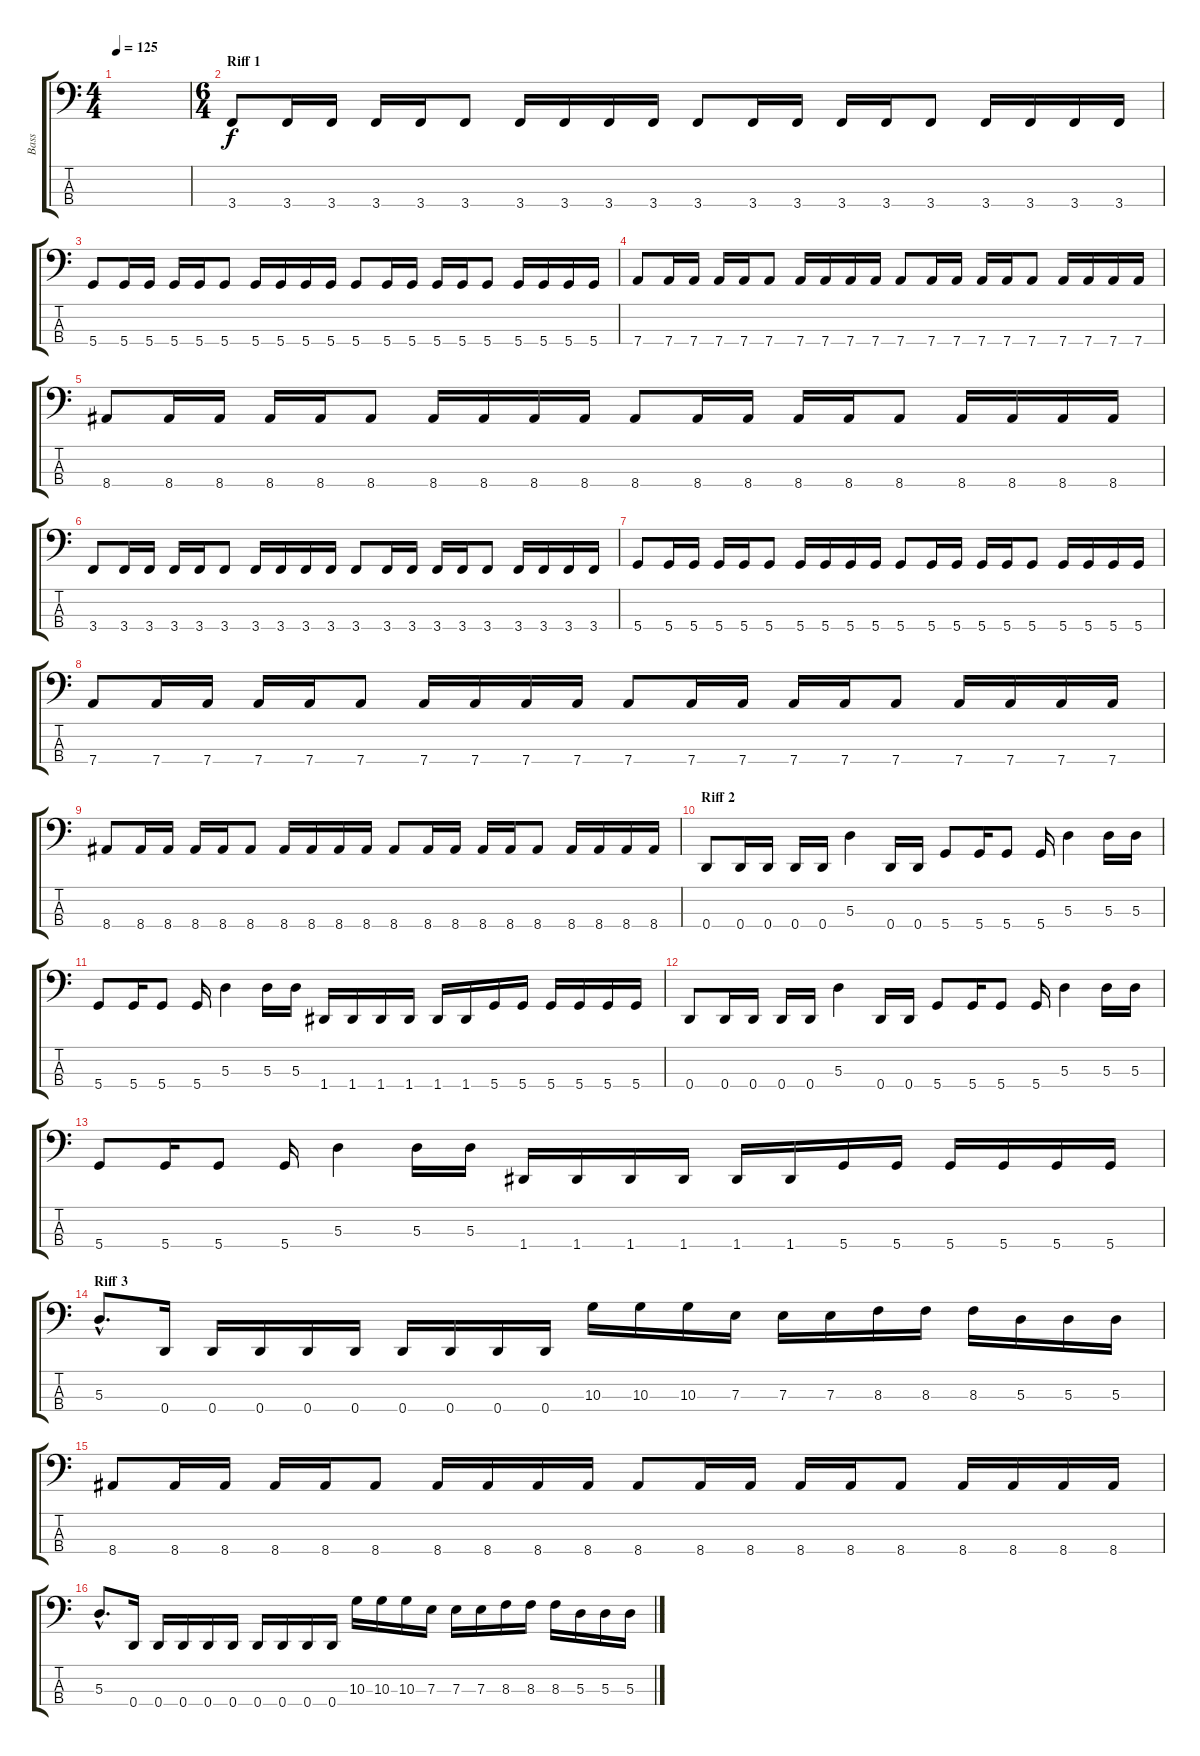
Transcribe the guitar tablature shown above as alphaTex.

\track ("Bass" "Bass") {instrument electricbassfinger}
\staff {score tabs}
\tuning (G2 D2 A1 D1) {hide}
\ts (4 4)
\tempo 125
\clef f4
\ks c
|
\ts (6 4)
\section ("" "Riff 1")
3.4.8 3.4.16 3.4.16 3.4.16 3.4.16 3.4.8 3.4.16 3.4.16 3.4.16 3.4.16 3.4.8 3.4.16 3.4.16 3.4.16 3.4.16 3.4.8 3.4.16 3.4.16 3.4.16 3.4.16 |
5.4.8 5.4.16 5.4.16 5.4.16 5.4.16 5.4.8 5.4.16 5.4.16 5.4.16 5.4.16 5.4.8 5.4.16 5.4.16 5.4.16 5.4.16 5.4.8 5.4.16 5.4.16 5.4.16 5.4.16 |
7.4.8 7.4.16 7.4.16 7.4.16 7.4.16 7.4.8 7.4.16 7.4.16 7.4.16 7.4.16 7.4.8 7.4.16 7.4.16 7.4.16 7.4.16 7.4.8 7.4.16 7.4.16 7.4.16 7.4.16 |
8.4.8 8.4.16 8.4.16 8.4.16 8.4.16 8.4.8 8.4.16 8.4.16 8.4.16 8.4.16 8.4.8 8.4.16 8.4.16 8.4.16 8.4.16 8.4.8 8.4.16 8.4.16 8.4.16 8.4.16 |
3.4.8 3.4.16 3.4.16 3.4.16 3.4.16 3.4.8 3.4.16 3.4.16 3.4.16 3.4.16 3.4.8 3.4.16 3.4.16 3.4.16 3.4.16 3.4.8 3.4.16 3.4.16 3.4.16 3.4.16 |
5.4.8 5.4.16 5.4.16 5.4.16 5.4.16 5.4.8 5.4.16 5.4.16 5.4.16 5.4.16 5.4.8 5.4.16 5.4.16 5.4.16 5.4.16 5.4.8 5.4.16 5.4.16 5.4.16 5.4.16 |
7.4.8 7.4.16 7.4.16 7.4.16 7.4.16 7.4.8 7.4.16 7.4.16 7.4.16 7.4.16 7.4.8 7.4.16 7.4.16 7.4.16 7.4.16 7.4.8 7.4.16 7.4.16 7.4.16 7.4.16 |
8.4.8 8.4.16 8.4.16 8.4.16 8.4.16 8.4.8 8.4.16 8.4.16 8.4.16 8.4.16 8.4.8 8.4.16 8.4.16 8.4.16 8.4.16 8.4.8 8.4.16 8.4.16 8.4.16 8.4.16 |
\section ("" "Riff 2")
0.4.8 0.4.16 0.4.16 0.4.16 0.4.16 5.3.4 0.4.16 0.4.16 5.4.8 5.4.16 5.4.8 5.4.16 5.3.4 5.3.16 5.3.16 |
5.4.8 5.4.16 5.4.8 5.4.16 5.3.4 5.3.16 5.3.16 1.4.16 1.4.16 1.4.16 1.4.16 1.4.16 1.4.16 5.4.16 5.4.16 5.4.16 5.4.16 5.4.16 5.4.16 |
0.4.8 0.4.16 0.4.16 0.4.16 0.4.16 5.3.4 0.4.16 0.4.16 5.4.8 5.4.16 5.4.8 5.4.16 5.3.4 5.3.16 5.3.16 |
5.4.8 5.4.16 5.4.8 5.4.16 5.3.4 5.3.16 5.3.16 1.4.16 1.4.16 1.4.16 1.4.16 1.4.16 1.4.16 5.4.16 5.4.16 5.4.16 5.4.16 5.4.16 5.4.16 |
\section ("" "Riff 3")
5.3{hac}.8{d} 0.4.16 0.4.16 0.4.16 0.4.16 0.4.16 0.4.16 0.4.16 0.4.16 0.4.16 10.3.16 10.3.16 10.3.16 7.3.16 7.3.16 7.3.16 8.3.16 8.3.16 8.3.16 5.3.16 5.3.16 5.3.16 |
8.4.8 8.4.16 8.4.16 8.4.16 8.4.16 8.4.8 8.4.16 8.4.16 8.4.16 8.4.16 8.4.8 8.4.16 8.4.16 8.4.16 8.4.16 8.4.8 8.4.16 8.4.16 8.4.16 8.4.16 |
5.3{hac}.8{d} 0.4.16 0.4.16 0.4.16 0.4.16 0.4.16 0.4.16 0.4.16 0.4.16 0.4.16 10.3.16 10.3.16 10.3.16 7.3.16 7.3.16 7.3.16 8.3.16 8.3.16 8.3.16 5.3.16 5.3.16 5.3.16
